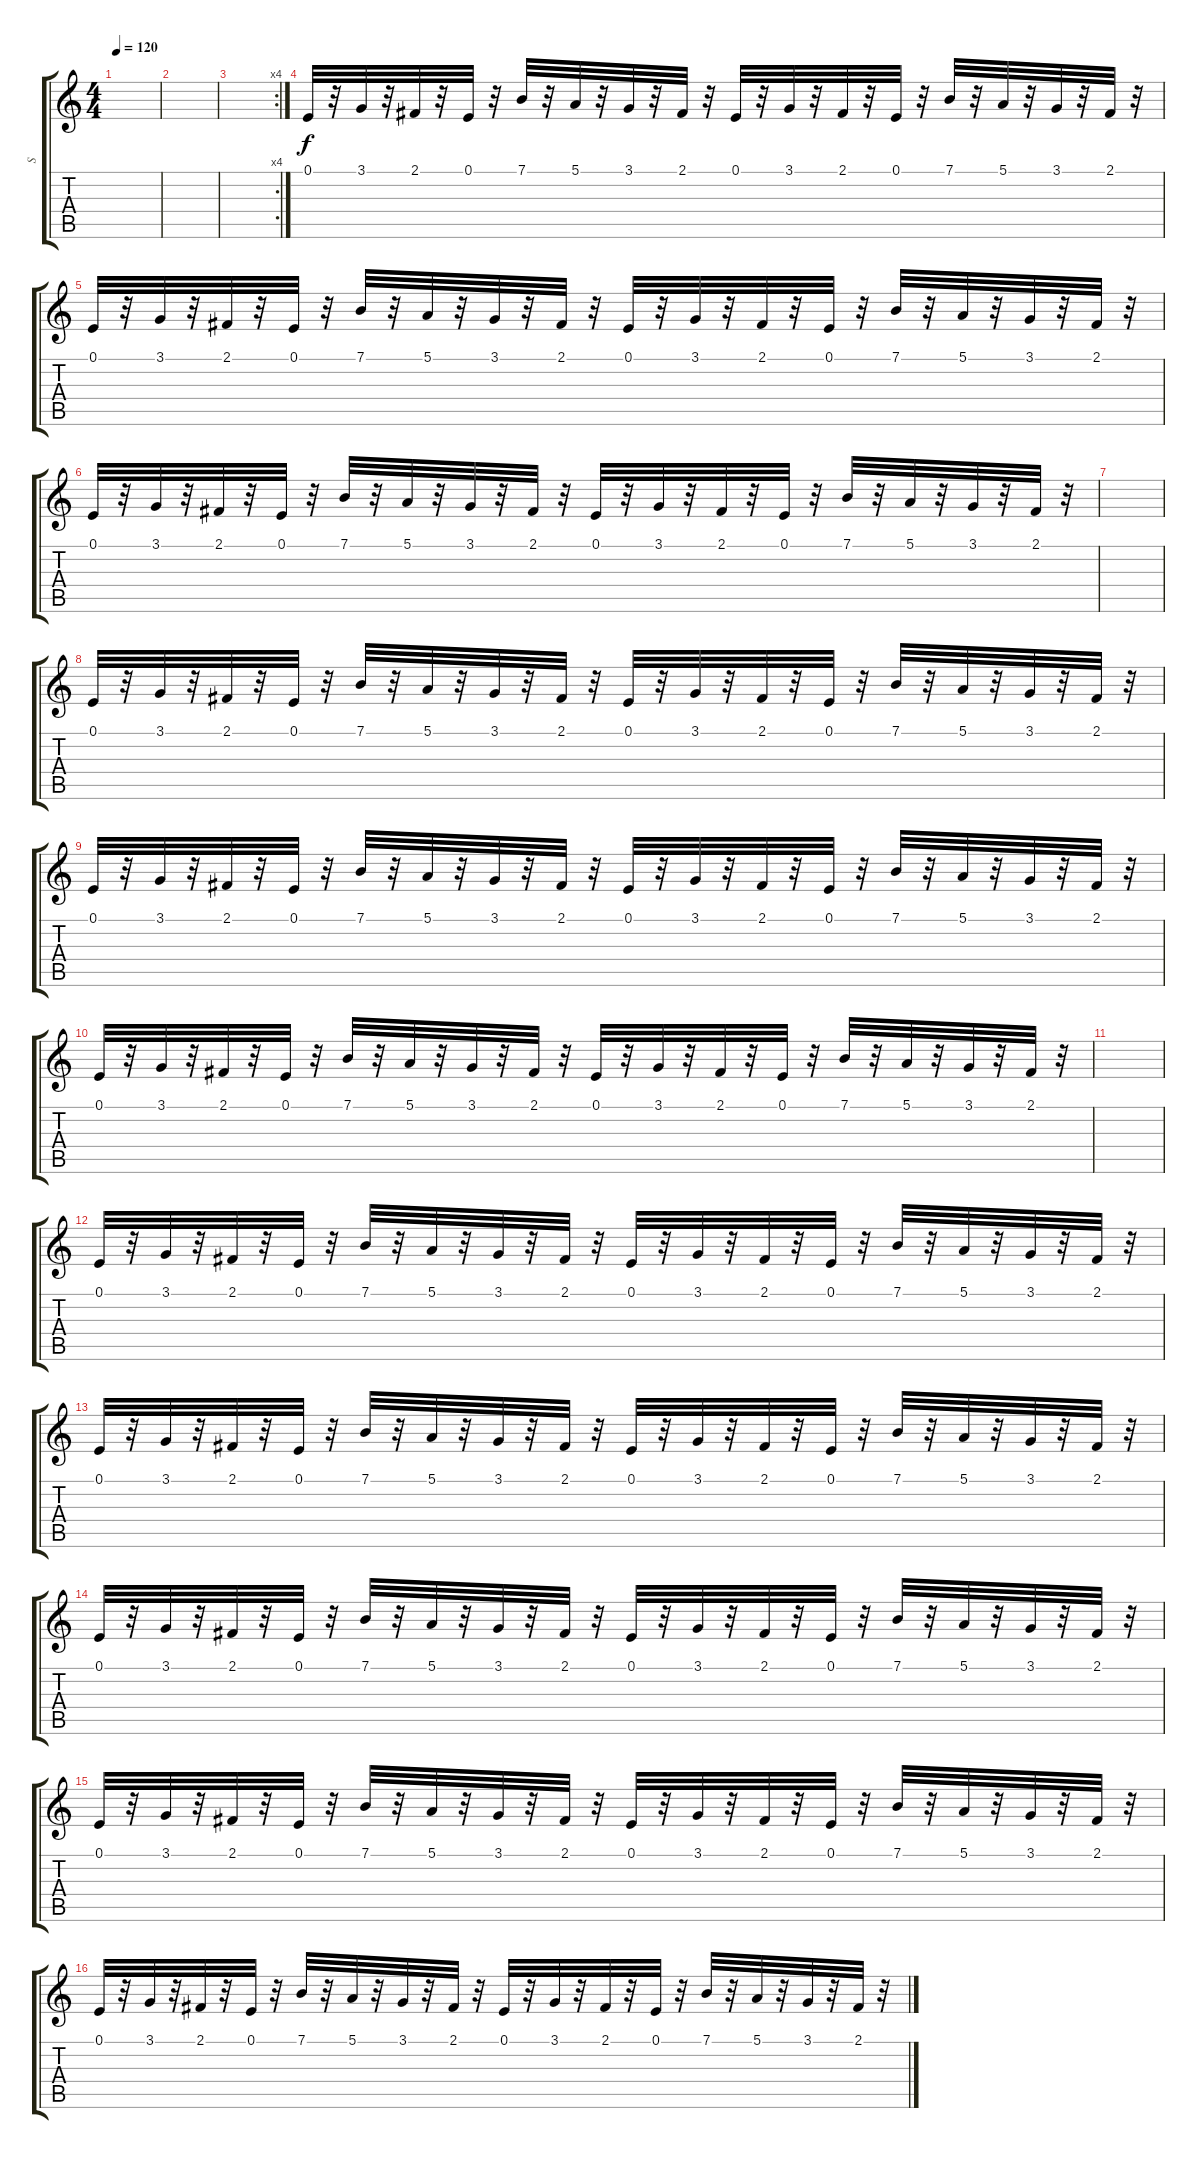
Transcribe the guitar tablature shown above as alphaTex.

\track ("S" "S") {instrument flute}
\staff {score tabs}
\tuning (E4 B3 G3 D3 A2 E2) {hide}
\ts (4 4)
\tempo 120
\clef g2
\ks c
|
|
\rc 4
|
0.1.32 r.32 3.1.32 r.32 2.1.32 r.32 0.1.32 r.32 7.1.32 r.32 5.1.32 r.32 3.1.32 r.32 2.1.32 r.32 0.1.32 r.32 3.1.32 r.32 2.1.32 r.32 0.1.32 r.32 7.1.32 r.32 5.1.32 r.32 3.1.32 r.32 2.1.32 r.32 |
0.1.32 r.32 3.1.32 r.32 2.1.32 r.32 0.1.32 r.32 7.1.32 r.32 5.1.32 r.32 3.1.32 r.32 2.1.32 r.32 0.1.32 r.32 3.1.32 r.32 2.1.32 r.32 0.1.32 r.32 7.1.32 r.32 5.1.32 r.32 3.1.32 r.32 2.1.32 r.32 |
0.1.32 r.32 3.1.32 r.32 2.1.32 r.32 0.1.32 r.32 7.1.32 r.32 5.1.32 r.32 3.1.32 r.32 2.1.32 r.32 0.1.32 r.32 3.1.32 r.32 2.1.32 r.32 0.1.32 r.32 7.1.32 r.32 5.1.32 r.32 3.1.32 r.32 2.1.32 r.32 |
|
0.1.32 r.32 3.1.32 r.32 2.1.32 r.32 0.1.32 r.32 7.1.32 r.32 5.1.32 r.32 3.1.32 r.32 2.1.32 r.32 0.1.32 r.32 3.1.32 r.32 2.1.32 r.32 0.1.32 r.32 7.1.32 r.32 5.1.32 r.32 3.1.32 r.32 2.1.32 r.32 |
0.1.32 r.32 3.1.32 r.32 2.1.32 r.32 0.1.32 r.32 7.1.32 r.32 5.1.32 r.32 3.1.32 r.32 2.1.32 r.32 0.1.32 r.32 3.1.32 r.32 2.1.32 r.32 0.1.32 r.32 7.1.32 r.32 5.1.32 r.32 3.1.32 r.32 2.1.32 r.32 |
0.1.32 r.32 3.1.32 r.32 2.1.32 r.32 0.1.32 r.32 7.1.32 r.32 5.1.32 r.32 3.1.32 r.32 2.1.32 r.32 0.1.32 r.32 3.1.32 r.32 2.1.32 r.32 0.1.32 r.32 7.1.32 r.32 5.1.32 r.32 3.1.32 r.32 2.1.32 r.32 |
|
0.1.32 r.32 3.1.32 r.32 2.1.32 r.32 0.1.32 r.32 7.1.32 r.32 5.1.32 r.32 3.1.32 r.32 2.1.32 r.32 0.1.32 r.32 3.1.32 r.32 2.1.32 r.32 0.1.32 r.32 7.1.32 r.32 5.1.32 r.32 3.1.32 r.32 2.1.32 r.32 |
0.1.32 r.32 3.1.32 r.32 2.1.32 r.32 0.1.32 r.32 7.1.32 r.32 5.1.32 r.32 3.1.32 r.32 2.1.32 r.32 0.1.32 r.32 3.1.32 r.32 2.1.32 r.32 0.1.32 r.32 7.1.32 r.32 5.1.32 r.32 3.1.32 r.32 2.1.32 r.32 |
0.1.32 r.32 3.1.32 r.32 2.1.32 r.32 0.1.32 r.32 7.1.32 r.32 5.1.32 r.32 3.1.32 r.32 2.1.32 r.32 0.1.32 r.32 3.1.32 r.32 2.1.32 r.32 0.1.32 r.32 7.1.32 r.32 5.1.32 r.32 3.1.32 r.32 2.1.32 r.32 |
0.1.32 r.32 3.1.32 r.32 2.1.32 r.32 0.1.32 r.32 7.1.32 r.32 5.1.32 r.32 3.1.32 r.32 2.1.32 r.32 0.1.32 r.32 3.1.32 r.32 2.1.32 r.32 0.1.32 r.32 7.1.32 r.32 5.1.32 r.32 3.1.32 r.32 2.1.32 r.32 |
0.1.32 r.32 3.1.32 r.32 2.1.32 r.32 0.1.32 r.32 7.1.32 r.32 5.1.32 r.32 3.1.32 r.32 2.1.32 r.32 0.1.32 r.32 3.1.32 r.32 2.1.32 r.32 0.1.32 r.32 7.1.32 r.32 5.1.32 r.32 3.1.32 r.32 2.1.32 r.32
